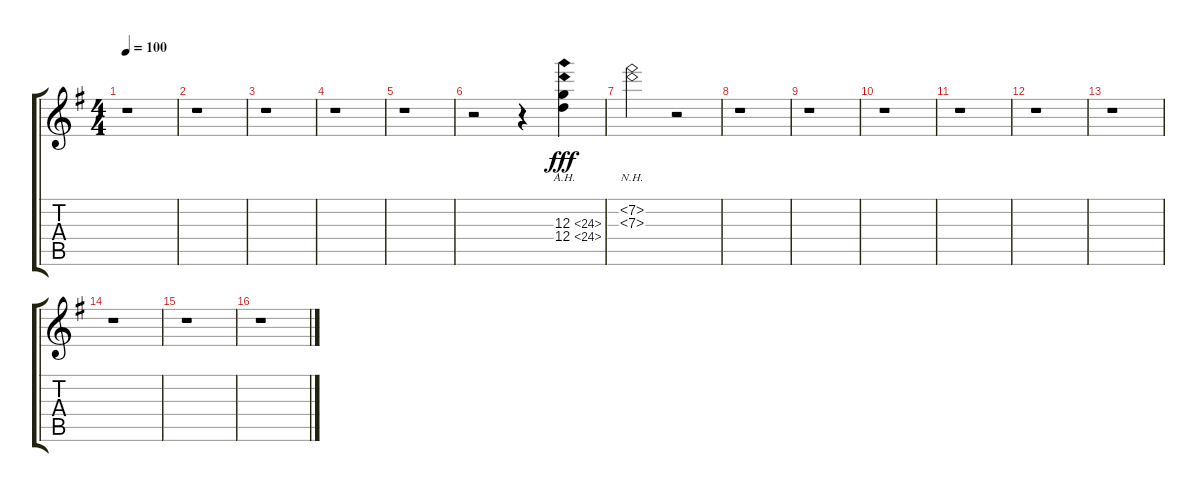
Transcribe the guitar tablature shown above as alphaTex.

\track "" {instrument electricguitarclean}
\staff {score tabs}
\tuning (E4 B3 G3 D3 A2 E2) {hide}
\ts (4 4)
\tempo 100
\clef g2
\ks g
r.1{dy f} |
r.1 |
r.1 |
r.1 |
r.1 |
r.2 r.4 (12.3{ah 12} 12.4{ah 12}).4{dy fff} |
(7.2{nh} 7.3{nh}).2 r.2 |
r.1 |
r.1 |
r.1 |
r.1 |
r.1 |
r.1 |
r.1 |
r.1 |
r.1
